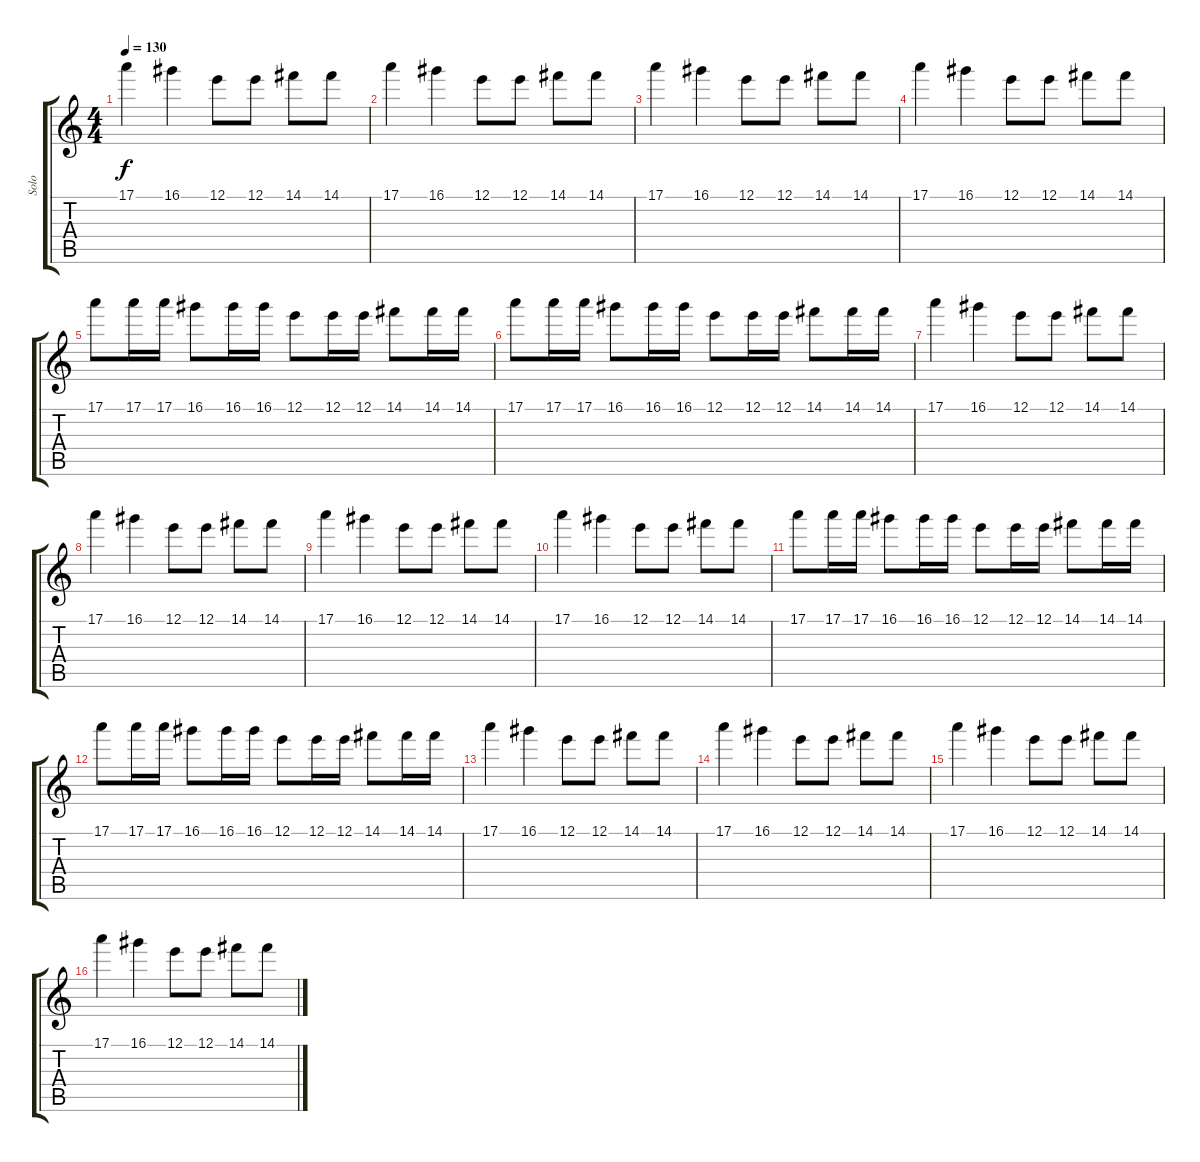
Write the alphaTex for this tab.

\track ("Solo" "Solo") {instrument electricguitarjazz}
\staff {score tabs}
\tuning (E4 B3 G3 D3 A2 E2) {hide}
\ts (4 4)
\tempo 130
\clef g2
\ks c
17.1.4{dy f} 16.1.4 12.1.8 12.1.8 14.1.8 14.1.8 |
17.1.4 16.1.4 12.1.8 12.1.8 14.1.8 14.1.8 |
17.1.4 16.1.4 12.1.8 12.1.8 14.1.8 14.1.8 |
17.1.4 16.1.4 12.1.8 12.1.8 14.1.8 14.1.8 |
17.1.8 17.1.16 17.1.16 16.1.8 16.1.16 16.1.16 12.1.8 12.1.16 12.1.16 14.1.8 14.1.16 14.1.16 |
17.1.8 17.1.16 17.1.16 16.1.8 16.1.16 16.1.16 12.1.8 12.1.16 12.1.16 14.1.8 14.1.16 14.1.16 |
17.1.4 16.1.4 12.1.8 12.1.8 14.1.8 14.1.8 |
17.1.4 16.1.4 12.1.8 12.1.8 14.1.8 14.1.8 |
17.1.4 16.1.4 12.1.8 12.1.8 14.1.8 14.1.8 |
17.1.4 16.1.4 12.1.8 12.1.8 14.1.8 14.1.8 |
17.1.8 17.1.16 17.1.16 16.1.8 16.1.16 16.1.16 12.1.8 12.1.16 12.1.16 14.1.8 14.1.16 14.1.16 |
17.1.8 17.1.16 17.1.16 16.1.8 16.1.16 16.1.16 12.1.8 12.1.16 12.1.16 14.1.8 14.1.16 14.1.16 |
17.1.4 16.1.4 12.1.8 12.1.8 14.1.8 14.1.8 |
17.1.4 16.1.4 12.1.8 12.1.8 14.1.8 14.1.8 |
17.1.4 16.1.4 12.1.8 12.1.8 14.1.8 14.1.8 |
17.1.4 16.1.4 12.1.8 12.1.8 14.1.8 14.1.8
